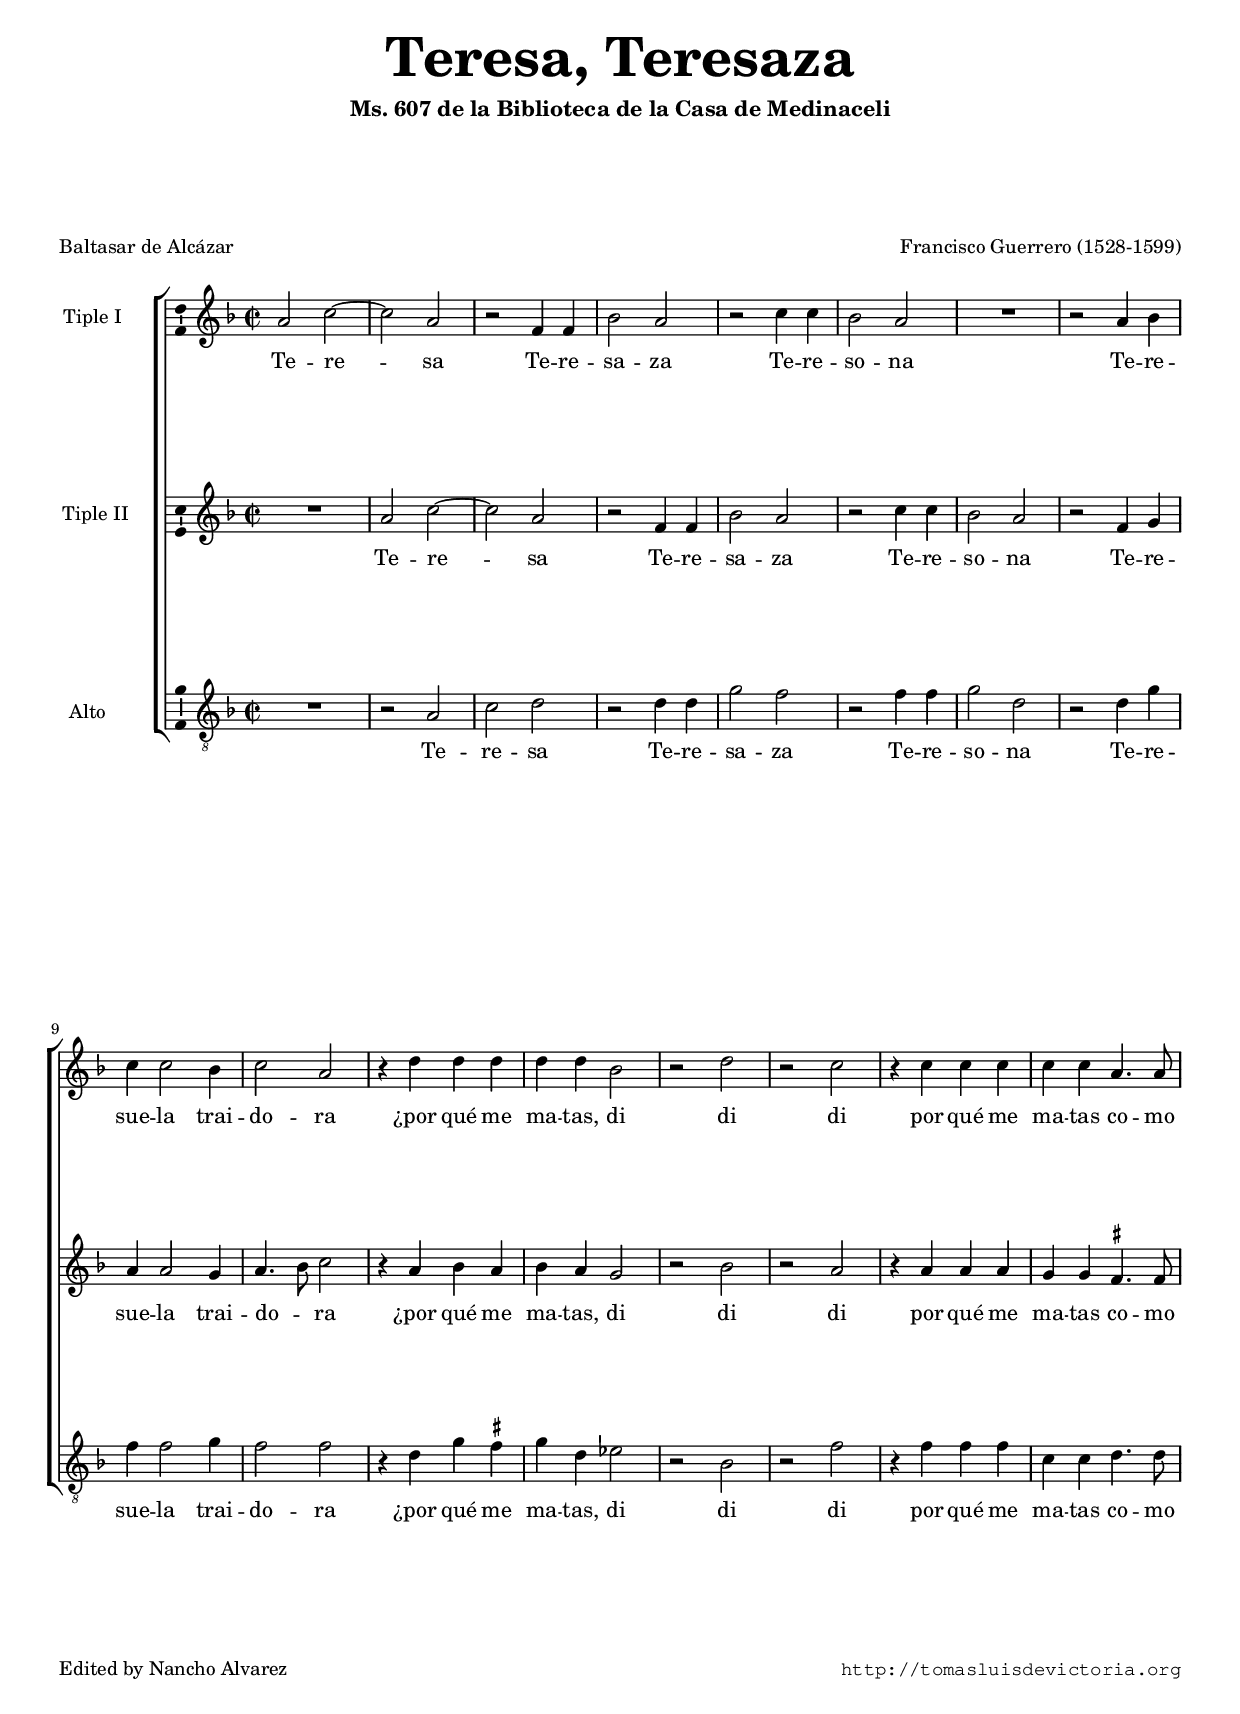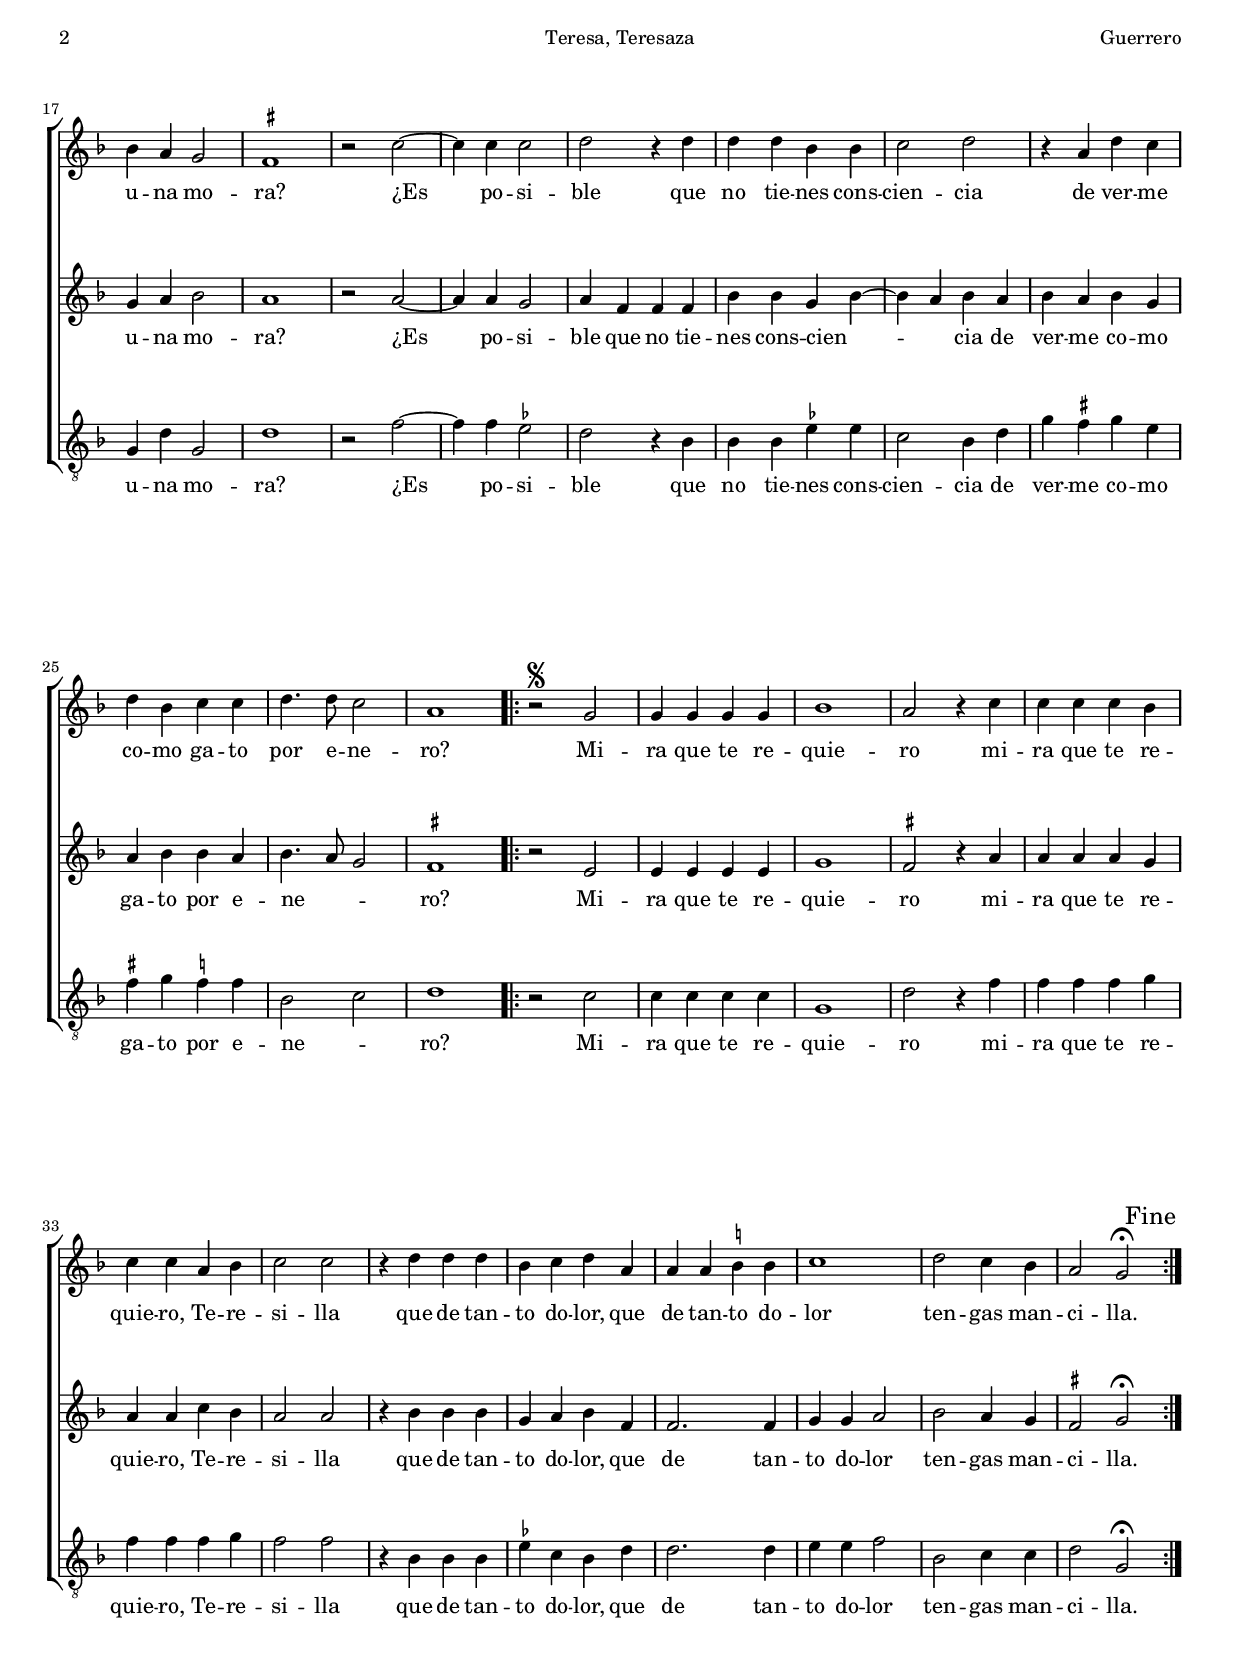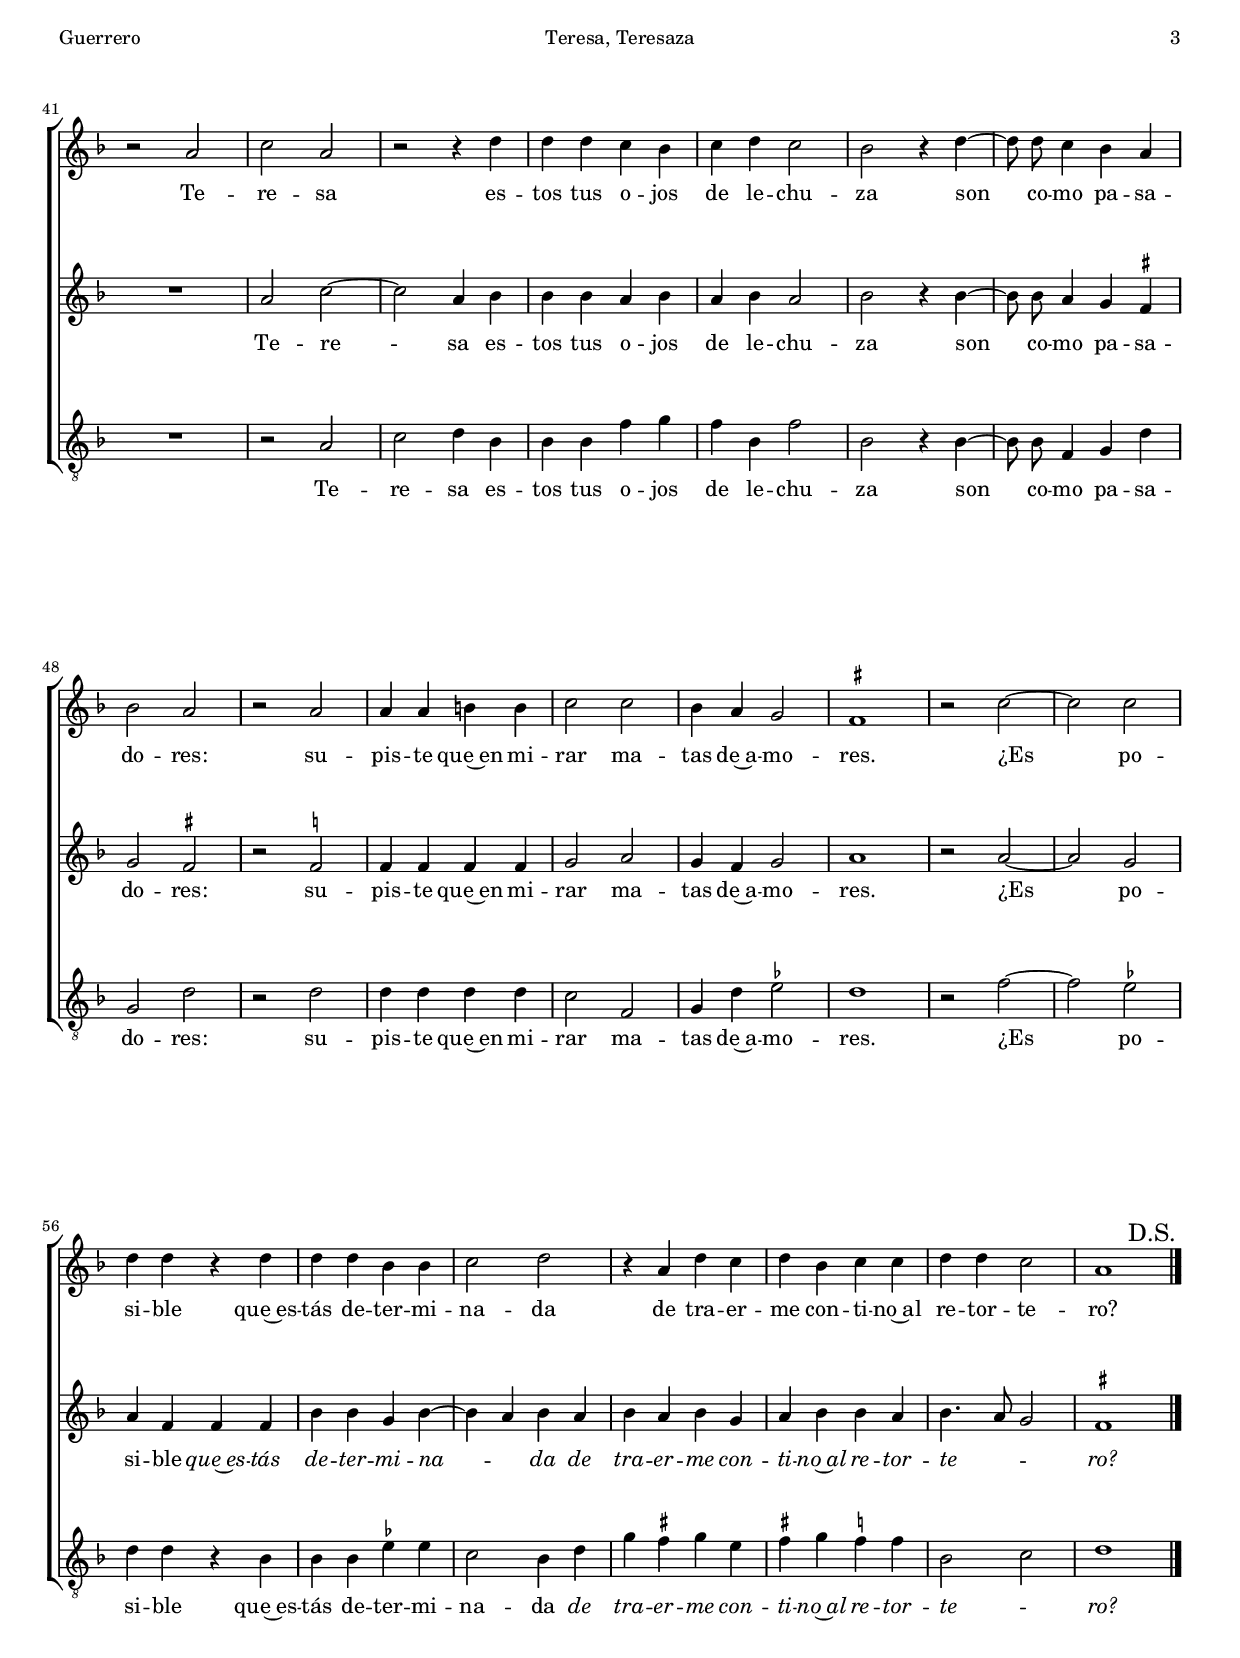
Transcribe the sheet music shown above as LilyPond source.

\version "2.18.0"

#(set-default-paper-size "a4")
#(set-global-staff-size 16.8)
#(ly:set-option 'point-and-click #f)
%mobile -s16.0 -i1.5

ss=\once \set suggestAccidentals = ##t
cresc=\markup{\italic "cresc."}
dim=\markup{\italic "dim."}
rit=\markup{\italic "rit."}
italicas=\override LyricText.font-shape = #'italic
rectas=\override LyricText.font-shape = #'upright


htitle="Teresa, Teresaza"
hcomposer="Guerrero"

\header {
	title=\markup{\column{" " " " \fontsize #5 "Teresa, Teresaza" }}
	composer="Francisco Guerrero (1528-1599)"
        pdfauthor=\composer
	subtitle=\markup{\column{" " "Ms. 607 de la Biblioteca de la Casa de Medinaceli" " " " " " " " " }}
	poet=\markup{"Baltasar de Alcázar"}
	%opus="(-)"
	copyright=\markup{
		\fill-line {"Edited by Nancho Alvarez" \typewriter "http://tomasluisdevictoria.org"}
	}
%	tagline=""
}

global={\key f \major \time 2/2 \skip 1*27 \bar ".|:-||"
				\skip 1*13 \bar ":|." \break
				\skip 1*22 \bar "|." }


cantus=\relative c''{
	\override TextScript.padding = #1.5
	 \override Score.RehearsalMark.self-alignment-X = #right
	 \override Score.RehearsalMark.break-visibility = #begin-of-line-invisible
	 a2 c ~
	 c a
	 r2 f4 f
	 bes2 a
	 r2 c4 c
	 bes2 a
	 R1
	 r2 a4 bes
	 c c2 bes4
	 c2 a
	 r4 d d d
	 d d bes2
	 r2 d
	 r c
	 r4 c c c
	 c c a4. a8 
	 bes4 a g2
	 \ss fis1
	 r2 c' ~
	 c4 c c2
	 d2 r4 d
	 d d bes bes
	 c2 d
	 r4 a d c
	 d bes c c
	 d4. d8 c2
	 a1
	 r2^\segno g
	 g4 g g g
	 bes1
	 a2 r4 c
	 c c c bes
	 c c a bes
	 c2 c
	 r4 d d d
	 bes c d a
	 a a \ss b b
	 c1
	 d2 c4 bes
	 a2 g^\fermata
        \mark "Fine"
	r2 a
	c a
	r2 r4 d
	d d c bes
	c d c2
	bes r4 d ~
	d8 d c4 bes a
	bes2 a
	r2 a 
	a4 a b b
	c2 c
	bes4 a g2
	\ss fis1
	r2 c' ~
	c c
	d4 d r d
	d d bes bes
	c2 d
	r4 a d c
	d bes c c
	d d c2
	a1
	\mark "D.S."

}

altus=\relative c''{
	R1
	a2 c ~
	c a
	r2 f4 f
	bes2 a
	r2 c4 c
	bes2 a
	r2 f4 g
	a a2 g4
	a4. bes8 c2
	r4 a bes a
	bes a g2
	r2 bes
	r a
	r4 a a a
	g g \ss fis4. fis8
	g4 a bes2
	a1
	r2 a ~
	a4 a g2
	a4 f f f
	bes bes g bes ~
	bes a bes a
	bes a bes g
	a bes bes a
	bes4. a8 g2
	\ss fis1
	r2 e
	e4 e e e
	g1
	\ss fis2 r4 a
	a a a g
	a a c bes
	a2 a
	r4 bes bes bes
	g a bes f % querol sugiere ges ?!
	f2. f4
	g g a2
	bes2 a4 g
	\ss fis2 g^\fermata
	R1
	a2 c ~
	c a4 bes
	bes bes a bes
	a bes a2
	bes r4 bes ~
	bes8 bes a4 g \ss fis
	g2 \ss fis
	r2 \ss f!
	f4 f f f
	g2 a
	g4 f g2
	a1
	r2 a ~
	a g
	a4 f f f
	bes bes g bes ~
	bes a bes a
	bes a bes g
	a bes bes a
	bes4. a8 g2
	\ss fis1
}

tenor=\relative c'{
	R1
	r2 a
	c d
	r2 d4 d
	g2 f
	r2 f4 f
	g2 d
	r2 d4 g
	f f2 g4
	f2 f
	r4 d g \ss fis
	g d ees2
	r2 bes
	r2 f'
	r4 f f f
	c c d4. d8 
	g,4 d' g,2
	d'1
	r2 f ~
	f4 f \ss ees2
	d r4 bes
	bes bes \ss ees ees
	c2 bes4 d
	g \ss fis g e
	\ss fis g \ss f f
	bes,2 c
	d1
	r2 c
	c4 c c c
	g1
	d'2 r4 f
	f f f g
	f f f g
	f2 f
	r4 bes, bes bes
	\ss ees c bes d
	d2. d4
	e e f2
	bes,2 c4 c
	d2 g,^\fermata
	R1
	r2 a
	c d4 bes
	bes bes f' g
	f bes, f'2
	bes, r4 bes ~
	bes8 bes f4 g d'
	g,2 d'
	r2 d
	d4 d d d
	c2 f,
	g4 d' \ss ees2
	d1
	r2 f ~
	f \ss ees
	d4 d r4 bes
	bes bes \ss ees ees
	c2 bes4 d
	g \ss fis g e
	\ss fis g \ss f f
	bes,2 c
	d1
}


textocantus=\lyricmode{
Te -- re -- sa
Te -- re -- sa -- za
Te -- re -- so -- na
Te -- re -- sue -- la trai -- do -- ra
¿por qué me ma -- tas, di % tratas
di di por qué me ma -- tas co -- mo u -- na mo -- ra? % Querol: por qué me tratas
¿Es po -- si -- ble que no tie -- nes cons -- cien -- cia
de ver -- me co -- mo ga -- to por e -- ne -- ro?
Mi -- ra que te re -- quie -- ro
mi -- ra que te re -- quie -- ro,
Te -- re -- si -- lla
que de tan -- to do -- lor,
que de tan -- to do -- lor
ten -- gas man -- ci -- lla.
Te -- re -- sa
es -- tos tus o -- jos de le -- chu -- za
son co -- mo pa -- sa -- do -- res:
su -- pis -- te que~en mi -- rar ma -- tas de~a -- mo -- res. %Querol: sufriste 
¿Es po -- si -- ble 
que~es -- tás de -- ter -- mi -- na -- da
de tra -- er -- me con -- ti -- no~al re -- tor -- te -- ro?
}

textoaltus=\lyricmode{
Te -- re -- sa
Te -- re -- sa -- za
Te -- re -- so -- na
Te -- re -- sue -- la trai -- do -- _ ra
¿por qué me ma -- tas, di % tratas
di di por qué me ma -- tas co -- mo u -- na mo -- ra? % Querol: por qué me tratas
¿Es po -- si -- ble que no tie -- nes cons -- cien -- _ _ cia
de ver -- me co -- mo ga -- to por e -- ne -- _ _ ro?
Mi -- ra que te re -- quie -- ro
mi -- ra que te re -- quie -- ro,
Te -- re -- si -- lla
que de tan -- to do -- lor,
que de tan -- to do -- lor
ten -- gas man -- ci -- lla.
Te -- re -- sa
es -- tos tus o -- jos de le -- chu -- za
son co -- mo pa -- sa -- do -- res:
su -- pis -- te que~en mi -- rar ma -- tas de~a -- mo -- res. %Querol: sufriste 
¿Es po -- si -- ble 
\italicas
que~es -- tás de -- ter -- mi -- na -- _ da
de tra -- er -- me con -- ti -- no~al re -- tor -- te -- _ _ ro?
}

textotenor=\lyricmode{
Te -- re -- sa
Te -- re -- sa -- za
Te -- re -- so -- na
Te -- re -- sue -- la trai -- do -- ra
¿por qué me ma -- tas, di % tratas
di di por qué me ma -- tas co -- mo u -- na mo -- ra? % Querol: por qué me tratas
¿Es po -- si -- ble que no tie -- nes cons -- cien -- cia
de ver -- me co -- mo ga -- to por e -- ne -- _ ro?
Mi -- ra que te re -- quie -- ro
mi -- ra que te re -- quie -- ro,
Te -- re -- si -- lla
que de tan -- to do -- lor,
que de tan -- to do -- lor
ten -- gas man -- ci -- lla.
Te -- re -- sa
es -- tos tus o -- jos de le -- chu -- za
son co -- mo pa -- sa -- do -- res:
su -- pis -- te que~en mi -- rar ma -- tas de~a -- mo -- res. %Querol: sufriste 
¿Es po -- si -- ble 
que~es -- tás de -- ter -- mi -- na -- da % da __ _ 
\italicas
de tra -- er -- me con -- ti -- no~al re -- tor -- te -- _ ro?
}


\score {
\new ChoirStaff<<

	\new Staff <<\global
	\new Voice="v1" {
		\set Staff.instrumentName="Tiple I  " 
		\clef "treble"
		\cantus }
	\new Lyrics \lyricsto "v1" {\textocantus }
	>>

	
	\new Staff << \global
	\new Voice="v2" {
		\set Staff.instrumentName="Tiple II "
		\clef "treble" 
		\altus}
	\new Lyrics \lyricsto "v2" {\textoaltus }
	>>

	
	\new Staff <<\global
	\new Voice="v3" {
		\set Staff.instrumentName="Alto    "
		\clef "G_8"
		\tenor }
	\new Lyrics \lyricsto "v3" {\textotenor }
	>>
	

>>

\layout{ 
	\context {\Lyrics 
		\override VerticalAxisGroup.staff-affinity = #UP
		\override VerticalAxisGroup.nonstaff-relatedstaff-spacing =
			#'((basic-distance . 0) (minimum-distance . 0) (padding . 1))
		\override LyricText.font-size = #1.2
		\override LyricHyphen.minimum-distance = #0.5
	}
	\context {\Score 
		tempoHideNote = ##t
		\override BarNumber.padding = #2 
	}
	\context {\Voice 
		%melismaBusyProperties = #'()
		autoBeaming = ##f
	}
	\context {\Staff 
                %\RemoveEmptyStaves
                %\override VerticalAxisGroup.remove-first = ##t
		\override VerticalAxisGroup.staff-staff-spacing =
			#'((basic-distance . 11) (minimum-distance . 0) (padding . 1))
		\consists Ambitus_engraver 
		\override LigatureBracket.padding = #1
	}
}

%\midi { \mtempo }

}


\paper{
	evenHeaderMarkup=\markup  \fill-line { \fromproperty #'page:page-number-string \htitle \hcomposer }
	oddHeaderMarkup= \markup  \fill-line { \on-the-fly #not-first-page \hcomposer \on-the-fly #not-first-page \htitle \on-the-fly #not-first-page \fromproperty #'page:page-number-string }
	%system-count=20
	page-count = 3
	ragged-last-bottom = ##f
	indent=1.8\cm
	system-system-spacing =
	#'((basic-distance . 20) (minimum-distance . 0) (padding . 5))
	top-system-spacing = % header
	#'((basic-distance . 9) (minimum-distance . 0) (padding . 0))
	last-bottom-spacing = % footer
	#'((basic-distance . 12) (minimum-distance . 0) (padding . 0))
	markup-system-spacing.padding = #3
}
